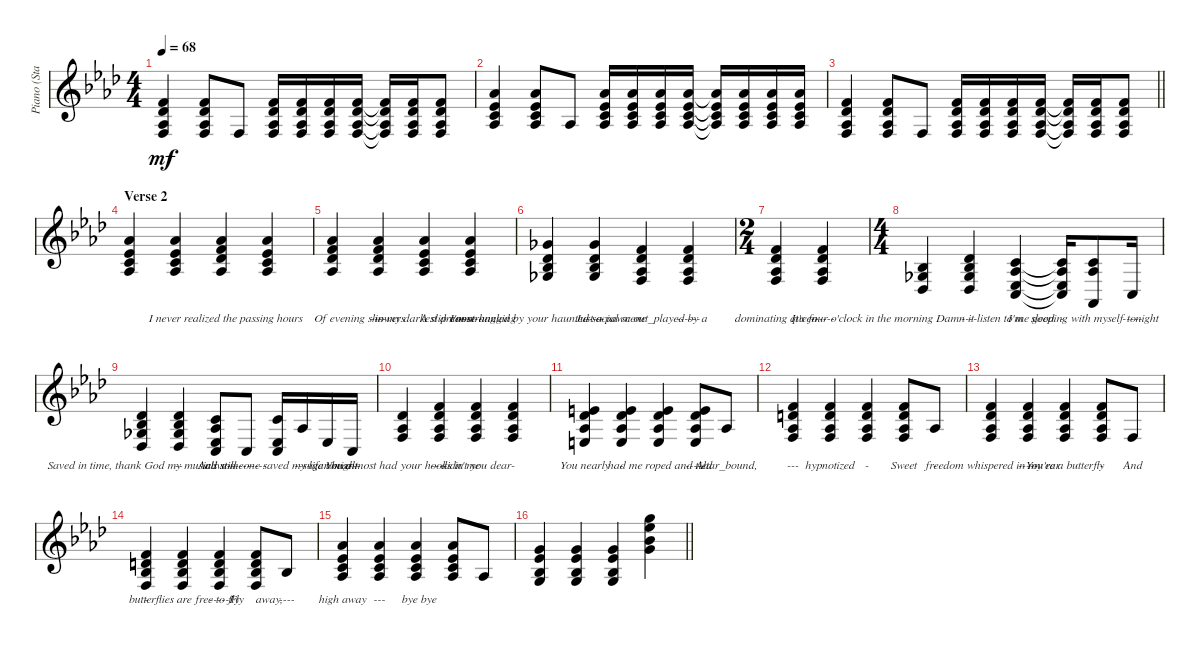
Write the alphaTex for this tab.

\track ("Piano (Staff 1)" "Piano (Sta") {instrument acousticgrandpiano}
\staff {score}
\tuning (E4 B3 G3 D3 A2 E2 B1) {hide}
\ts (4 4)
\tempo 68
\clef g2
\ks ab
(1.1 2.2 1.3 3.4).4{dy mf} (1.1 2.2 1.3 3.4).8 3.4.8 (1.1 2.2 1.3 3.4).16 (1.1 2.2 1.3 3.4).16 (1.1 2.2 1.3 3.4).16 (1.1 2.2 1.3 3.4).16 (1.1{t} 2.2{t} 1.3{t} 3.4{t}).16 (1.1 2.2 1.3 3.4).16 (1.1 2.2 1.3 3.4).8 |
(4.1 4.2 5.3 6.4).4 (4.1 4.2 5.3 6.4).8 1.3.8 (4.1 4.2 5.3 6.4).16 (4.1 4.2 5.3 6.4).16 (4.1 4.2 5.3 6.4).16 (4.1 4.2 5.3 6.4).16 (4.1{t} 4.2{t} 5.3{t} 6.4{t}).16 (4.1 4.2 5.3 6.4).16 (4.1 4.2 5.3 6.4).16 (4.1 4.2 5.3 6.4).16 |
\barLineRight lightlight
(1.1 2.2 1.3 3.4).4 (1.1 2.2 1.3 3.4).8 3.4.8 (1.1 2.2 1.3 3.4).16 (1.1 2.2 1.3 3.4).16 (1.1 2.2 1.3 3.4).16 (1.1 2.2 1.3 3.4).16 (1.1{t} 2.2{t} 1.3{t} 3.4{t}).16 (1.1 2.2 1.3 3.4).16 (1.1 2.2 1.3 3.4).8 |
\section ("" "Verse 2")
(4.1 4.2 5.3 6.4).4 (4.1 4.2 5.3 6.4).4 (4.1 6.2 6.3 6.4).4 (4.1 4.2 5.3 6.4).4 |
(4.1 6.2 6.3 6.4).4{lyrics (0 "") lyrics (1 "I never realized the passing hours    Of evening showers     A slip noose hanging ") lyrics (2 "") lyrics (3 "") lyrics (4 "")} (4.1 6.2 6.3 6.4).4{lyrics (0 "") lyrics (1 "----") lyrics (2 "") lyrics (3 "") lyrics (4 "")} (4.1 4.2 5.3 6.4).4{lyrics (0 "") lyrics (1 "in my darkest dreams") lyrics (2 "") lyrics (3 "") lyrics (4 "")} (4.1 4.2 5.3 6.4).4{lyrics (0 "") lyrics (1 "------") lyrics (2 "") lyrics (3 "") lyrics (4 "")} |
(2.1 2.2 3.3 4.4).4{lyrics (0 "") lyrics (1 "I'm strangled by your haunted social scene") lyrics (2 "") lyrics (3 "") lyrics (4 "")} (2.1 2.2 3.3 4.4).4{lyrics (0 "") lyrics (1 "-----") lyrics (2 "") lyrics (3 "") lyrics (4 "")} (1.1 2.2 1.3 3.4).4{lyrics (0 "") lyrics (1 "Just a pawn out_played by a ") lyrics (2 "") lyrics (3 "") lyrics (4 "")} (1.1 2.2 1.3 3.4).4{lyrics (0 "") lyrics (1 "------") lyrics (2 "") lyrics (3 "") lyrics (4 "")} |
\ts (2 4)
(1.1 2.2 1.3 3.4).4{lyrics (0 "") lyrics (1 "dominating queen") lyrics (2 "") lyrics (3 "") lyrics (4 "")} (1.1 2.2 1.3 3.4).4{lyrics (0 "") lyrics (1 "------") lyrics (2 "") lyrics (3 "") lyrics (4 "")} |
\ts (4 4)
(3.3 4.4 4.5).4{lyrics (0 "") lyrics (1 "It's four o'clock in the morning Damn it listen to me good") lyrics (2 "") lyrics (3 "") lyrics (4 "")} (2.2 3.3 4.4 4.5).4{lyrics (0 "") lyrics (1 "----") lyrics (2 "") lyrics (3 "") lyrics (4 "")} (1.2 1.3 1.4 3.5).4{lyrics (0 "") lyrics (1 "I'm") lyrics (2 "") lyrics (3 "") lyrics (4 "")} (1.2{t} 1.3{t} 1.4{t} 3.5{t}).16{lyrics (0 "") lyrics (1 "-") lyrics (2 "") lyrics (3 "") lyrics (4 "")} (1.2 1.3 4.6).8{lyrics (0 "") lyrics (1 " sleeping with myself tonight") lyrics (2 "") lyrics (3 "") lyrics (4 "")} 3.5.16{lyrics (0 "") lyrics (1 "-----") lyrics (2 "") lyrics (3 "") lyrics (4 "")} |
(2.2 3.3 4.4 4.5).4{lyrics (0 "") lyrics (1 "Saved in time, thank God my music's still ") lyrics (2 "") lyrics (3 "") lyrics (4 "")} (2.2 3.3 4.4 4.5).4{lyrics (0 "") lyrics (1 "--") lyrics (2 "") lyrics (3 "") lyrics (4 "")} (1.2 1.3 1.4 3.5).8{lyrics (0 "") lyrics (1 "alive") lyrics (2 "") lyrics (3 "") lyrics (4 "")} 3.5.8{lyrics (0 "") lyrics (1 "----------") lyrics (2 "") lyrics (3 "") lyrics (4 "")} (1.2 1.4 3.5).16{lyrics (0 "") lyrics (1 "And someone saved my life tonight ") lyrics (2 "") lyrics (3 "") lyrics (4 "")} 1.3.16{lyrics (0 "") lyrics (1 "----") lyrics (2 "") lyrics (3 "") lyrics (4 "")} 1.4.16{lyrics (0 "") lyrics (1 "sugar bear") lyrics (2 "") lyrics (3 "") lyrics (4 "")} 3.5.16{lyrics (0 "") lyrics (1 "----") lyrics (2 "") lyrics (3 "") lyrics (4 "")} |
(2.2 1.3 3.4).4{lyrics (0 "") lyrics (1 "You almost had your hooks in me ") lyrics (2 "") lyrics (3 "") lyrics (4 "")} (1.1 2.2 1.3 3.4).4{lyrics (0 "") lyrics (1 "----") lyrics (2 "") lyrics (3 "") lyrics (4 "")} (1.1 2.2 1.3 3.4).4{lyrics (0 "") lyrics (1 "didn't you dear") lyrics (2 "") lyrics (3 "") lyrics (4 "")} (1.1 2.2 1.3 3.4).4{lyrics (0 "") lyrics (1 "-") lyrics (2 "") lyrics (3 "") lyrics (4 "")} |
(0.1 2.2 1.3 2.4).4{lyrics (0 "") lyrics (1 "You nearly") lyrics (2 "") lyrics (3 "") lyrics (4 "")} (0.1 2.2 1.3 2.4).4{lyrics (0 "") lyrics (1 "-") lyrics (2 "") lyrics (3 "") lyrics (4 "")} (0.1 2.2 1.3 2.4).4{lyrics (0 "") lyrics (1 " had me roped and tied") lyrics (2 "") lyrics (3 "") lyrics (4 "")} (0.1 2.2 1.3 2.4).8{lyrics (0 "") lyrics (1 "-----") lyrics (2 "") lyrics (3 "") lyrics (4 "")} 1.3.8{lyrics (0 "") lyrics (1 "Altar_bound,      ") lyrics (2 "") lyrics (3 "") lyrics (4 "")} |
(1.1 3.2 1.3 3.4).4{lyrics (0 "") lyrics (1 "---") lyrics (2 "") lyrics (3 "") lyrics (4 "")} (1.1 3.2 1.3 3.4).4{lyrics (0 "") lyrics (1 "hypnotized         ") lyrics (2 "") lyrics (3 "") lyrics (4 "")} (1.1 3.2 1.3 3.4).4{lyrics (0 "") lyrics (1 "-") lyrics (2 "") lyrics (3 "") lyrics (4 "")} (1.1 3.2 1.3 3.4).8{lyrics (0 "") lyrics (1 "Sweet") lyrics (2 "") lyrics (3 "") lyrics (4 "")} 1.3.8{lyrics (0 "") lyrics (1 "-") lyrics (2 "") lyrics (3 "") lyrics (4 "")} |
(1.1 2.2 1.3 3.4).4{lyrics (0 "") lyrics (1 " freedom whispered in my ear") lyrics (2 "") lyrics (3 "") lyrics (4 "")} (1.1 2.2 1.3 3.4).4{lyrics (0 "") lyrics (1 "-----") lyrics (2 "") lyrics (3 "") lyrics (4 "")} (1.1 2.2 1.3 3.4).4{lyrics (0 "") lyrics (1 "You're a butterfly") lyrics (2 "") lyrics (3 "") lyrics (4 "")} (1.1 2.2 1.3 3.4).8{lyrics (0 "") lyrics (1 "-") lyrics (2 "") lyrics (3 "") lyrics (4 "")} 3.4.8{lyrics (0 "") lyrics (1 "And") lyrics (2 "") lyrics (3 "") lyrics (4 "")} |
(1.1 3.2 3.3 3.4).4{lyrics (0 "") lyrics (1 "-") lyrics (2 "") lyrics (3 "") lyrics (4 "")} (1.1 3.2 3.3 3.4).4{lyrics (0 "") lyrics (1 " butterflies are free to fly") lyrics (2 "") lyrics (3 "") lyrics (4 "")} (1.1 3.2 3.3 3.4).4{lyrics (0 "") lyrics (1 "-----") lyrics (2 "") lyrics (3 "") lyrics (4 "")} (1.1 3.2 3.3 3.4).8{lyrics (0 "") lyrics (1 "Fly    away, ") lyrics (2 "") lyrics (3 "") lyrics (4 "")} 3.3.8{lyrics (0 "") lyrics (1 "----") lyrics (2 "") lyrics (3 "") lyrics (4 "")} |
(4.1 4.2 5.3 6.4).4{lyrics (0 "") lyrics (1 "high away ") lyrics (2 "") lyrics (3 "") lyrics (4 "")} (4.1 4.2 5.3 6.4).4{lyrics (0 "") lyrics (1 "---") lyrics (2 "") lyrics (3 "") lyrics (4 "")} (4.1 4.2 5.3 6.4).4{lyrics (0 "") lyrics (1 "  bye bye") lyrics (2 "") lyrics (3 "") lyrics (4 "")} (4.1 4.2 5.3 6.4).8 1.3.8 |
\barLineRight lightlight
(3.1 4.2 3.3 5.4).4 (3.1 4.2 3.3 5.4).4 (3.1 4.2 3.3 5.4).4 (3.1 11.2 20.3 29.4).4
